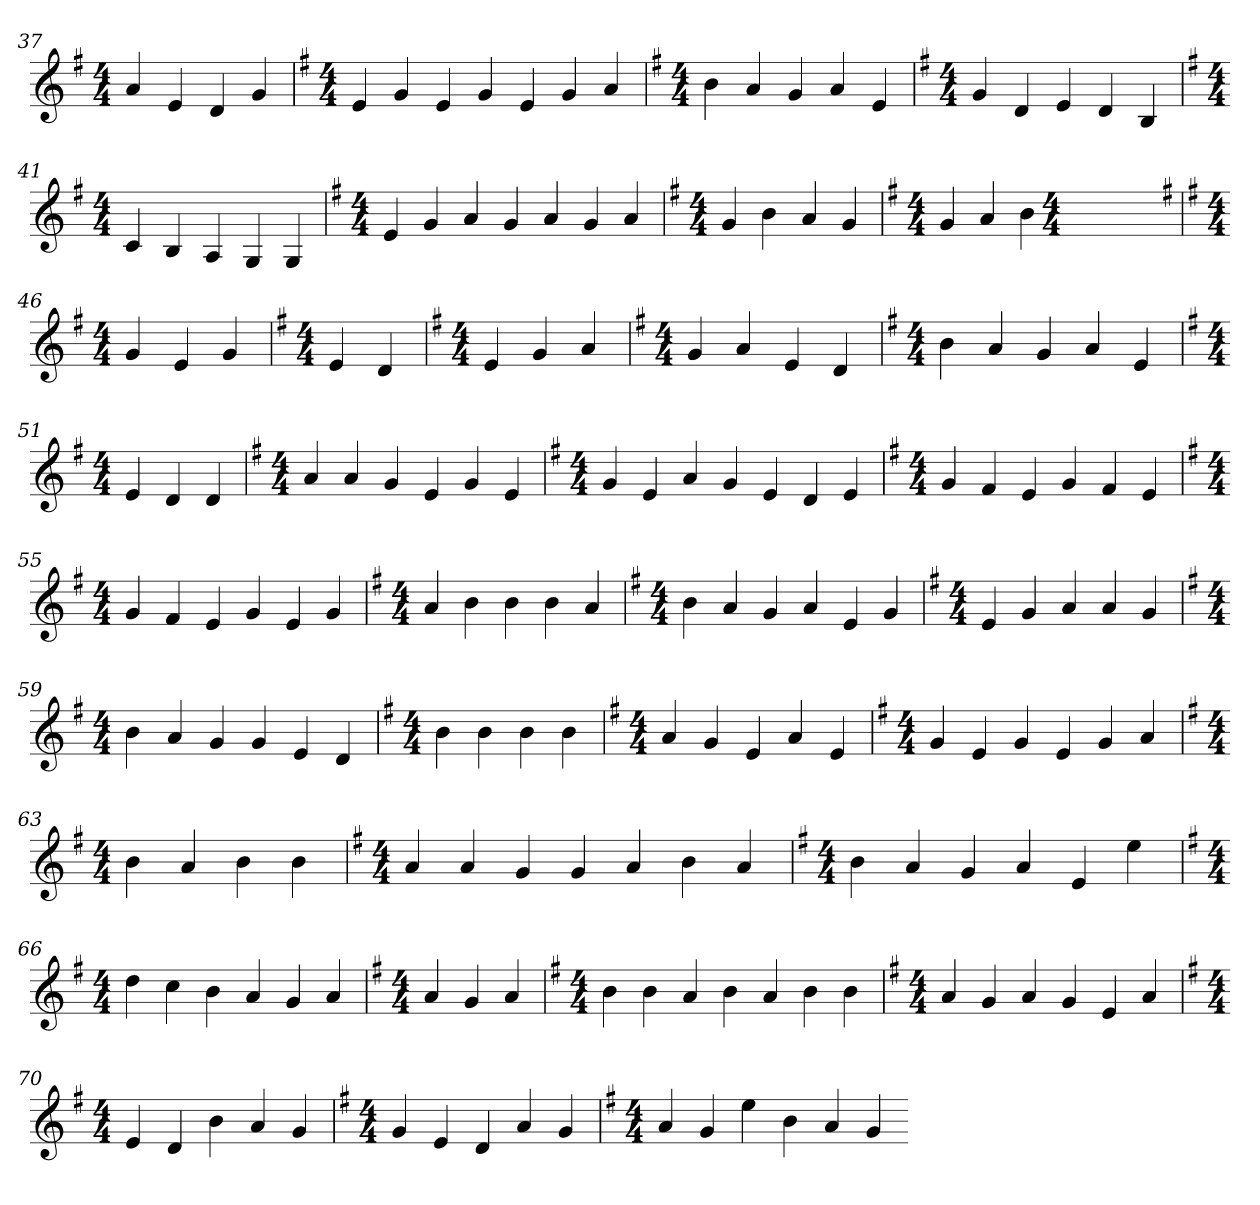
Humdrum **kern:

**kern
*part1
*staff1
*k[f#]
*G:
*M4/4
=37
4a
4e
4d
4g
=38
*k[f#]
*G:
*M4/4
4e
4g
4e
4g
4e
4g
4a
=39
*k[f#]
*G:
*M4/4
4b
4a
4g
4a
4e
=40
*k[f#]
*G:
*M4/4
4g
4d
4e
4d
4B
=41
*k[f#]
*G:
*M4/4
4c
4B
4A
4G
4G
=42
*k[f#]
*G:
*M4/4
4e
4g
4a
4g
4a
4g
4a
=43
*k[f#]
*G:
*M4/4
4g
4b
4a
4g
=44
*k[f#]
*G:
*M4/4
4g
4a
4b
*k[f#]
*G:
*M4/4
=46
*k[f#]
*G:
*M4/4
4g
4e
4g
=47
*k[f#]
*G:
*M4/4
4e
4d
=48
*k[f#]
*G:
*M4/4
4e
4g
4a
=49
*k[f#]
*G:
*M4/4
4g
4a
4e
4d
=50
*k[f#]
*G:
*M4/4
4b
4a
4g
4a
4e
=51
*k[f#]
*G:
*M4/4
4e
4d
4d
=52
*k[f#]
*G:
*M4/4
4a
4a
4g
4e
4g
4e
=53
*k[f#]
*G:
*M4/4
4g
4e
4a
4g
4e
4d
4e
=54
*k[f#]
*G:
*M4/4
4g
4f#
4e
4g
4f#
4e
=55
*k[f#]
*G:
*M4/4
4g
4f#
4e
4g
4e
4g
=56
*k[f#]
*G:
*M4/4
4a
4b
4b
4b
4a
=57
*k[f#]
*G:
*M4/4
4b
4a
4g
4a
4e
4g
=58
*k[f#]
*G:
*M4/4
4e
4g
4a
4a
4g
=59
*k[f#]
*G:
*M4/4
4b
4a
4g
4g
4e
4d
=60
*k[f#]
*G:
*M4/4
4b
4b
4b
4b
=61
*k[f#]
*G:
*M4/4
4a
4g
4e
4a
4e
=62
*k[f#]
*G:
*M4/4
4g
4e
4g
4e
4g
4a
=63
*k[f#]
*G:
*M4/4
4b
4a
4b
4b
=64
*k[f#]
*G:
*M4/4
4a
4a
4g
4g
4a
4b
4a
=65
*k[f#]
*G:
*M4/4
4b
4a
4g
4a
4e
4ee
=66
*k[f#]
*G:
*M4/4
4dd
4cc
4b
4a
4g
4a
=67
*k[f#]
*G:
*M4/4
4a
4g
4a
=68
*k[f#]
*G:
*M4/4
4b
4b
4a
4b
4a
4b
4b
=69
*k[f#]
*G:
*M4/4
4a
4g
4a
4g
4e
4a
=70
*k[f#]
*G:
*M4/4
4e
4d
4b
4a
4g
=71
*k[f#]
*G:
*M4/4
4g
4e
4d
4a
4g
=72
*k[f#]
*G:
*M4/4
4a
4g
4ee
4b
4a
4g
=-
*-
